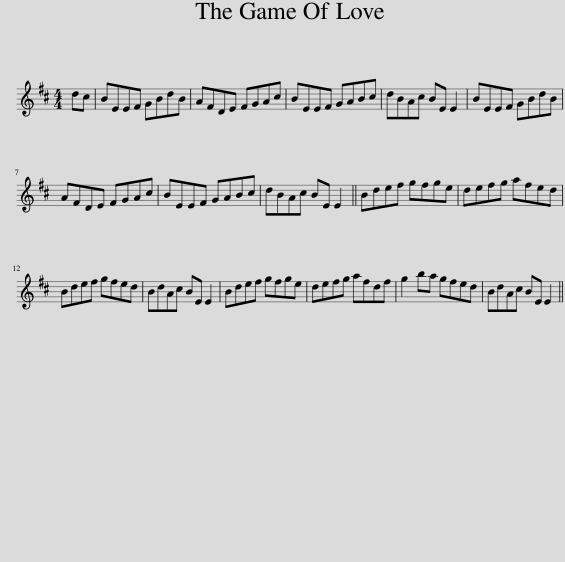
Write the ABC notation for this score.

X:1
L:1/8
M:4/4
I:linebreak $
K:D
V:1 treble
V:1
 dc | BEEF GBdB | AFDE FGAc | BEEF GABc | dBAc BE E2 | %5
 BEEF GBdB |$ AFDE FGAc | BEEF GABc | dBAc BE E2 || Bdef gfge | %10
 defg afed |$ Bdef gfed | BdAc BE E2 | Bdef gfge | defg afdf | %15
 g2 ba gfed | BdAc BE E2 || %17
